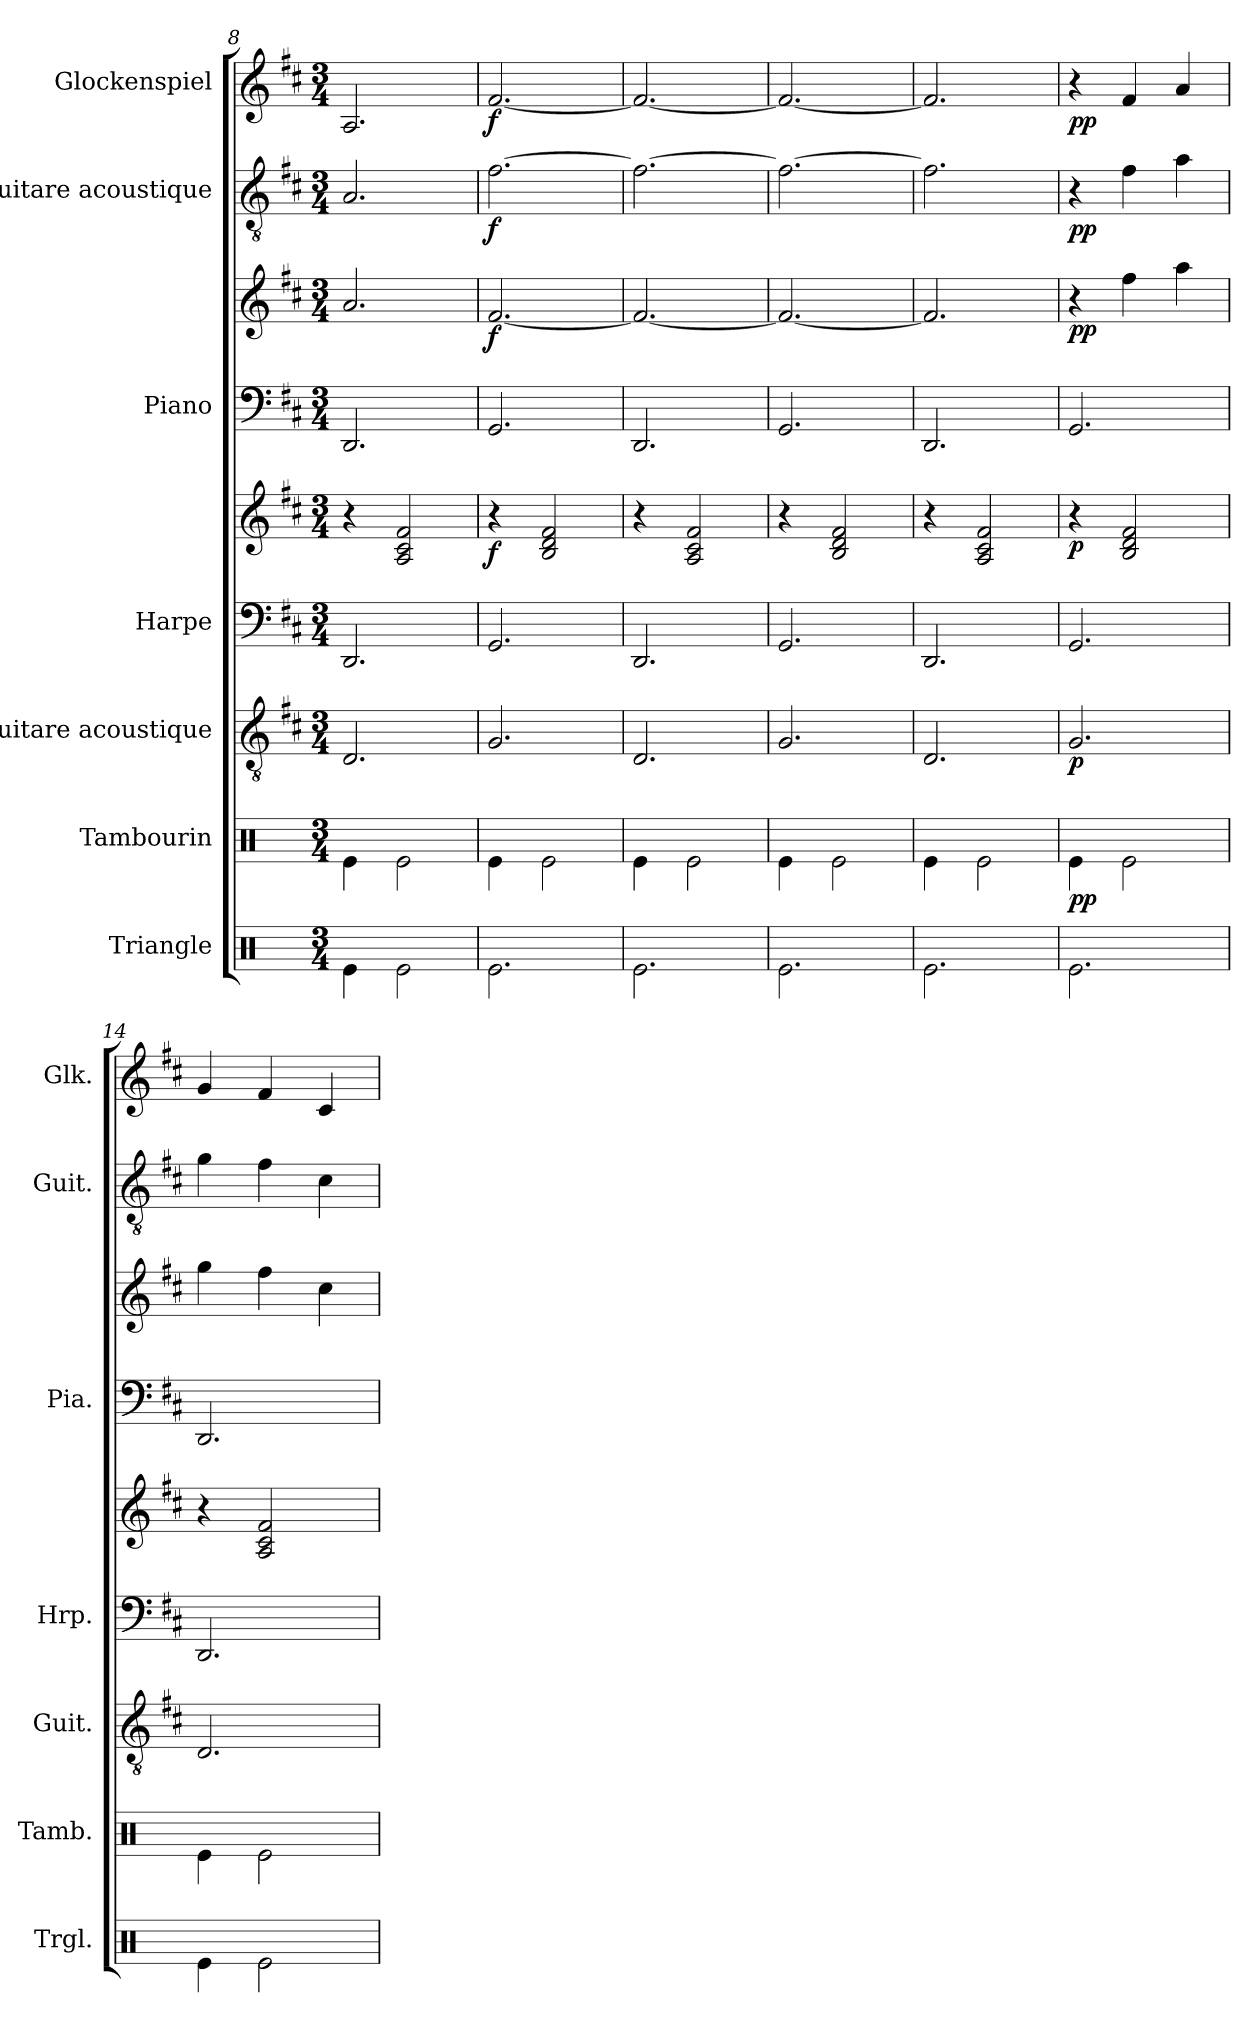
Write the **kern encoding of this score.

**kern	**kern	**dynam	**kern	**dynam	**kern	**kern	**dynam	**kern	**kern	**dynam	**kern	**dynam	**kern	**dynam
*part7	*part6	*part6	*part5	*part5	*part4	*part4	*part4	*part3	*part3	*part3	*part2	*part2	*part1	*part1
*staff9	*staff8	*staff8	*staff7	*staff7	*staff6	*staff5	*staff5/6	*staff4	*staff3	*staff3/4	*staff2	*staff2	*staff1	*staff1
*I"Triangle	*I"Tambourin	*	*I"Guitare acoustique	*	*I"Harpe	*	*	*I"Piano	*	*	*I"Guitare acoustique	*	*I"Glockenspiel	*
*I'Trgl.	*I'Tamb.	*	*I'Guit.	*	*I'Hrp.	*	*	*I'Pia.	*	*	*I'Guit.	*	*I'Glk.	*
*clefX	*clefX	*	*clefGv2	*	*clefF4	*clefG2	*	*clefF4	*clefG2	*	*clefGv2	*	*clefG2	*
*	*	*	*	*	*	*	*	*	*	*	*	*	*ITrd-14c-24	*
*k[]	*k[]	*	*k[f#c#]	*	*k[f#c#]	*k[f#c#]	*	*k[f#c#]	*k[f#c#]	*	*k[f#c#]	*	*k[f#c#]	*
*M3/4	*M3/4	*	*M3/4	*	*M3/4	*M3/4	*	*M3/4	*M3/4	*	*M3/4	*	*M3/4	*
=8	=8	=8	=8	=8	=8	=8	=8	=8	=8	=8	=8	=8	=8	=8
4Re\	4Re\	.	2.D/	.	2.DD/	4r	.	2.DD/	2.a/	.	2.A/	.	2.aa/	.
2Re\	2Re\	.	.	.	.	2A/ 2c#/ 2f#/	.	.	.	.	.	.	.	.
=9	=9	=9	=9	=9	=9	=9	=9	=9	=9	=9	=9	=9	=9	=9
!	!	!	!	!	!	!	!LO:DY:b	!	!	!LO:DY:b	!	!LO:DY:b	!	!LO:DY:b
2.Re\	4Re\	.	2.G/	.	2.GG/	4r	f	2.GG/	[2.f#/	f	[2.f#\	f	[2.fff#/	f
.	2Re\	.	.	.	.	2B/ 2d/ 2f#/	.	.	.	.	.	.	.	.
!!LO:PB:g=z
=10	=10	=10	=10	=10	=10	=10	=10	=10	=10	=10	=10	=10	=10	=10
2.Re\	4Re\	.	2.D/	.	2.DD/	4r	.	2.DD/	2.f#/_	.	2.f#\_	.	2.fff#/_	.
.	2Re\	.	.	.	.	2A/ 2c#/ 2f#/	.	.	.	.	.	.	.	.
=11	=11	=11	=11	=11	=11	=11	=11	=11	=11	=11	=11	=11	=11	=11
2.Re\	4Re\	.	2.G/	.	2.GG/	4r	.	2.GG/	2.f#/_	.	2.f#\_	.	2.fff#/_	.
.	2Re\	.	.	.	.	2B/ 2d/ 2f#/	.	.	.	.	.	.	.	.
=12	=12	=12	=12	=12	=12	=12	=12	=12	=12	=12	=12	=12	=12	=12
2.Re\	4Re\	.	2.D/	.	2.DD/	4r	.	2.DD/	2.f#/]	.	2.f#\]	.	2.fff#/]	.
.	2Re\	.	.	.	.	2A/ 2c#/ 2f#/	.	.	.	.	.	.	.	.
=13	=13	=13	=13	=13	=13	=13	=13	=13	=13	=13	=13	=13	=13	=13
!	!	!LO:DY:b	!	!LO:DY:b	!	!	!LO:DY:b	!	!	!LO:DY:b	!	!LO:DY:b	!	!LO:DY:b
2.Re\	4Re\	pp	2.G/	p	2.GG/	4r	p	2.GG/	4r	pp	4r	pp	4r	pp
.	2Re\	.	.	.	.	2B/ 2d/ 2f#/	.	.	4ff#\	.	4f#\	.	4fff#/	.
.	.	.	.	.	.	.	.	.	4aa\	.	4a\	.	4aaa/	.
=14	=14	=14	=14	=14	=14	=14	=14	=14	=14	=14	=14	=14	=14	=14
4Re\	4Re\	.	2.D/	.	2.DD/	4r	.	2.DD/	4gg\	.	4g\	.	4ggg/	.
2Re\	2Re\	.	.	.	.	2A/ 2c#/ 2f#/	.	.	4ff#\	.	4f#\	.	4fff#/	.
.	.	.	.	.	.	.	.	.	4cc#\	.	4c#\	.	4ccc#/	.
=	=	=	=	=	=	=	=	=	=	=	=	=	=	=
*-	*-	*-	*-	*-	*-	*-	*-	*-	*-	*-	*-	*-	*-	*-
